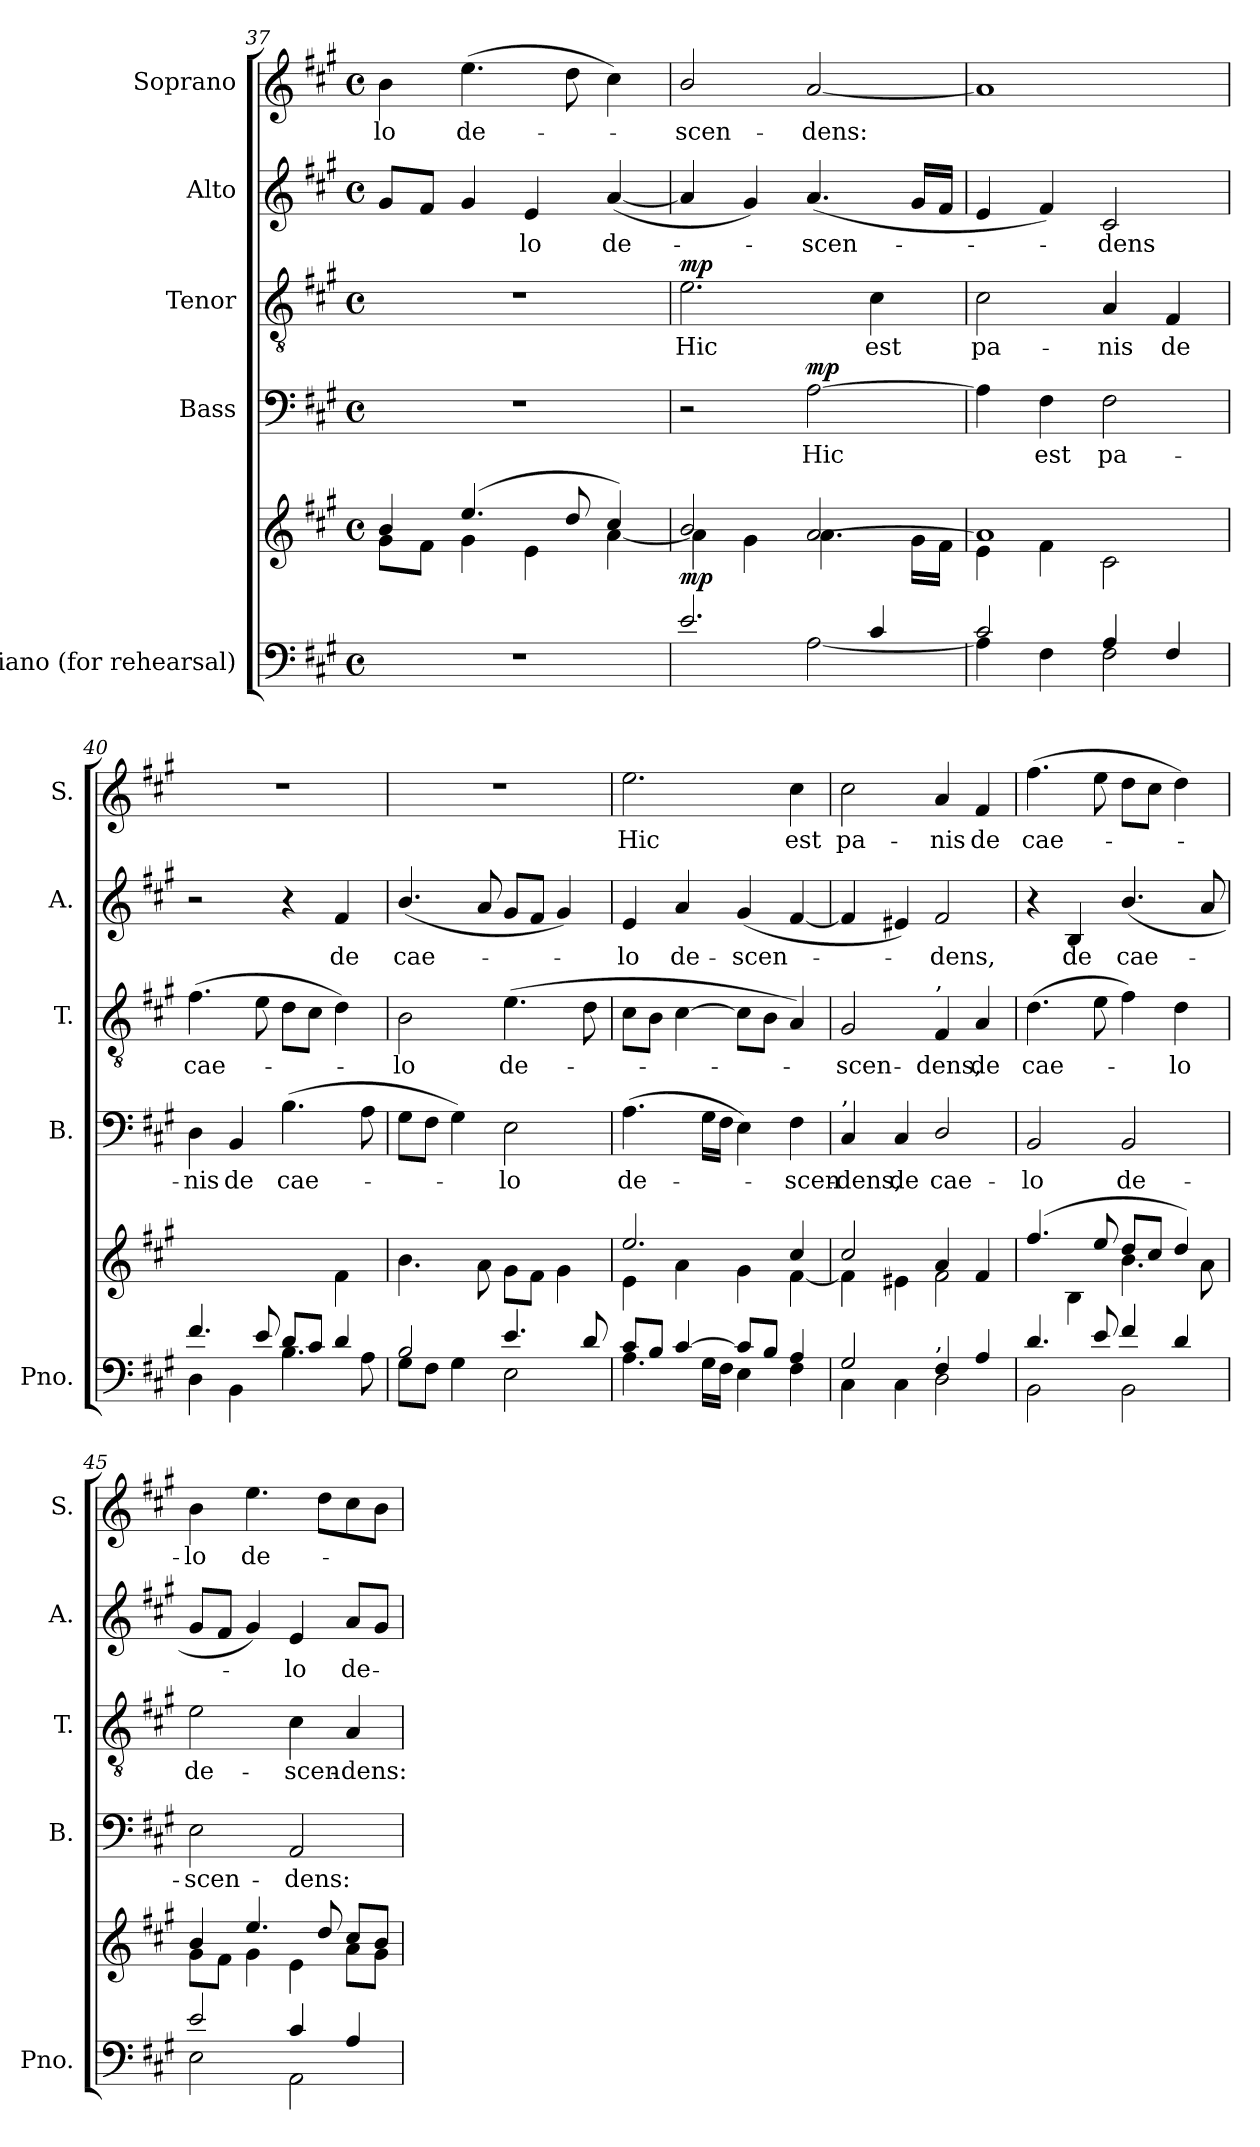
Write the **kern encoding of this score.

**kern	**kern	**dynam	**kern	**text	**dynam	**kern	**text	**dynam	**kern	**text	**kern	**text
*part5	*part5	*part5	*part4	*part4	*part4	*part3	*part3	*part3	*part2	*part2	*part1	*part1
*staff6	*staff5	*staff5/6	*staff4	*staff4	*staff4	*staff3	*staff3	*staff3	*staff2	*staff2	*staff1	*staff1
*I"Piano (for  rehearsal)	*	*	*I"Bass	*	*	*I"Tenor	*	*	*I"Alto	*	*I"Soprano	*
*I'Pno.	*	*	*I'B.	*	*	*I'T.	*	*	*I'A.	*	*I'S.	*
*clefF4	*clefG2	*	*clefF4	*	*	*clefGv2	*	*	*clefG2	*	*clefG2	*
*k[f#c#g#]	*k[f#c#g#]	*	*k[f#c#g#]	*	*	*k[f#c#g#]	*	*	*k[f#c#g#]	*	*k[f#c#g#]	*
*A:	*A:	*	*A:	*	*	*A:	*	*	*A:	*	*A:	*
*M4/4	*M4/4	*	*M4/4	*	*	*M4/4	*	*	*M4/4	*	*M4/4	*
*met(c)	*met(c)	*	*met(c)	*	*	*met(c)	*	*	*met(c)	*	*met(c)	*
=37	=37	=37	=37	=37	=37	=37	=37	=37	=37	=37	=37	=37
*	*^	*	*	*	*	*	*	*	*	*	*	*
!	!	!	!	!	!	!	!	!	!	!	!	!	!LO:LY:b
1r	4b/	8g#\L	.	1r	.	.	1r	.	.	8g#/L	.	4b\	-lo
.	.	8f#\J	.	.	.	.	.	.	.	8f#/J	.	.	.
!	!	!	!	!	!	!	!	!	!	!	!	!	!LO:LY:b
.	(>4.ee/	4g#\	.	.	.	.	.	.	.	4g#/	.	(>4.ee\	de-
!	!	!	!	!	!	!	!	!	!	!	!LO:LY:b	!	!
.	.	4e\	.	.	.	.	.	.	.	4e/	-lo	.	.
.	8dd/	.	.	.	.	.	.	.	.	.	.	8dd\	.
!	!	!	!	!	!	!	!	!	!	!	!LO:LY:b	!	!
.	4cc#/)	[4a\	.	.	.	.	.	.	.	(<[4a/	de-	4cc#\)	.
!!LO:PB:g=z
=38	=38	=38	=38	=38	=38	=38	=38	=38	=38	=38	=38	=38	=38
*^	*	*	*	*	*	*	*	*	*	*	*	*	*
!	!	!	!	!LO:DY:a=2	!	!	!	!	!LO:LY:b	!LO:DY:a	!	!	!	!LO:LY:b
2.e/	2ryy	2b/	4a\]	mp	2r	.	.	2.e\	Hic	mp	4a/]	.	2b/	scen-
.	.	.	4g#\	.	.	.	.	.	.	.	4g#/)	.	.	.
!	!	!	!	!	!	!LO:LY:b	!LO:DY:a	!	!	!	!	!LO:LY:b	!	!LO:LY:b
.	[2A\	[2a/	4.a\	.	[2A\	Hic	mp	.	.	.	(<4.a/	scen--	[2a/	-dens:
!	!	!	!	!	!	!	!	!	!LO:LY:b	!	!	!	!	!
4c#/	.	.	.	.	.	.	.	4c#\	est	.	.	.	.	.
.	.	.	16g#\LL	.	.	.	.	.	.	.	16g#/LL	.	.	.
.	.	.	16f#\JJ	.	.	.	.	.	.	.	16f#/JJ	.	.	.
=39	=39	=39	=39	=39	=39	=39	=39	=39	=39	=39	=39	=39	=39	=39
!	!	!	!	!	!	!	!	!	!LO:LY:b	!	!	!	!	!
2c#/	4A\]	1a]	4e\	.	4A\]	.	.	2c#\	pa-	.	4e/	.	1a]	.
!	!	!	!	!	!	!LO:LY:b	!	!	!	!	!	!	!	!
.	4F#\	.	4f#\	.	4F#\	est	.	.	.	.	4f#/)	.	.	.
!	!	!	!	!	!	!LO:LY:b	!	!	!LO:LY:b	!	!	!LO:LY:b	!	!
4A/	2F#\	.	2c#\	.	2F#\	pa-	.	4A/	-nis	.	2c#/	-dens	.	.
!	!	!	!	!	!	!	!	!	!LO:LY:b	!	!	!	!	!
4F#/	.	.	.	.	.	.	.	4F#/	de	.	.	.	.	.
=40	=40	=40	=40	=40	=40	=40	=40	=40	=40	=40	=40	=40	=40	=40
!	!	!	!	!	!	!LO:LY:b	!	!	!LO:LY:b	!	!	!	!	!
4.f#/	4D\	1ryy	2.ryy	.	4D\	-nis	.	(>4.f#\	cae--	.	2r	.	1r	.
!	!	!	!	!	!	!LO:LY:b	!	!	!	!	!	!	!	!
.	4BB\	.	.	.	4BB/	de	.	.	.	.	.	.	.	.
8e/	.	.	.	.	.	.	.	8e\	.	.	.	.	.	.
!	!	!	!	!	!	!LO:LY:b	!	!	!	!	!	!	!	!
8d/L	4.B\	.	.	.	(>4.B\	cae--	.	8d\L	.	.	4r	.	.	.
8c#/J	.	.	.	.	.	.	.	8c#\J	.	.	.	.	.	.
!	!	!	!	!	!	!	!	!	!	!	!	!LO:LY:b	!	!
4d/	.	.	4f#\	.	.	.	.	4d\)	.	.	4f#/	de	.	.
.	8A\	.	.	.	8A\	.	.	.	.	.	.	.	.	.
=41	=41	=41	=41	=41	=41	=41	=41	=41	=41	=41	=41	=41	=41	=41
!	!	!	!	!	!	!	!	!	!LO:LY:b	!	!	!LO:LY:b	!	!
2B/	8G#\L	1ryy	4.b\	.	8G#\L	.	.	2B\	-lo	.	(<4.b/	cae--	1r	.
.	8F#\J	.	.	.	8F#\J	.	.	.	.	.	.	.	.	.
.	4G#\	.	.	.	4G#\)	.	.	.	.	.	.	.	.	.
.	.	.	8a\	.	.	.	.	.	.	.	8a/	.	.	.
!	!	!	!	!	!	!LO:LY:b	!	!	!LO:LY:b	!	!	!	!	!
4.e/	2E\	.	8g#\L	.	2E\	-lo	.	(>4.e\	de--	.	8g#/L	.	.	.
.	.	.	8f#\J	.	.	.	.	.	.	.	8f#/J	.	.	.
.	.	.	4g#\	.	.	.	.	.	.	.	4g#/)	.	.	.
8d/	.	.	.	.	.	.	.	8d\	.	.	.	.	.	.
=42	=42	=42	=42	=42	=42	=42	=42	=42	=42	=42	=42	=42	=42	=42
!	!	!	!	!	!	!LO:LY:b	!	!	!	!	!	!LO:LY:b	!	!LO:LY:b
8c#/L	4.A\	2.ee/	4e\	.	(>4.A\	de--	.	8c#\L	.	.	4e/	-lo	2.ee\	Hic
8B/J	.	.	.	.	.	.	.	8B\J	.	.	.	.	.	.
!	!	!	!	!	!	!	!	!	!	!	!	!LO:LY:b	!	!
[4c#/	.	.	4a\	.	.	.	.	[4c#\	.	.	4a/	de-	.	.
.	16G#\LL	.	.	.	16G#\LL	.	.	.	.	.	.	.	.	.
.	16F#\JJ	.	.	.	16F#\JJ	.	.	.	.	.	.	.	.	.
!	!	!	!	!	!	!	!	!	!	!	!	!LO:LY:b	!	!
8c#/L]	4E\	.	4g#\	.	4E\)	.	.	8c#\L]	.	.	(<4g#/	-scen--	.	.
8B/J	.	.	.	.	.	.	.	8B\J	.	.	.	.	.	.
!	!	!	!	!	!	!LO:LY:b	!	!	!	!	!	!	!	!LO:LY:b
4A/	4F#\	4cc#/	[4f#\	.	4F#\	-scen-	.	4A/)	.	.	[4f#/	.	4cc#\	est
=43	=43	=43	=43	=43	=43	=43	=43	=43	=43	=43	=43	=43	=43	=43
!	!	!	!	!	!LO:TX:a:t=,	!	!	!	!	!	!	!	!	!
!	!	!	!	!	!	!LO:LY:b	!	!	!LO:LY:b	!	!	!	!	!LO:LY:b
2G#/	4C#\	2cc#/	4f#\]	.	4C#/	-dens,	.	2G#/	-scen-	.	4f#/]	.	2cc#\	pa-
!	!	!	!	!	!	!LO:LY:b	!	!	!	!	!	!	!	!
.	4C#\	.	4e#X\	.	4C#/	de	.	.	.	.	4e#X/)	.	.	.
!	!	!	!	!	!	!	!	!LO:TX:a:t=,	!	!	!	!	!	!
!LO:TX:a:t=,	!	!	!	!	!	!	!	!	!	!	!	!	!	!
!	!	!	!	!	!	!LO:LY:b	!	!	!LO:LY:b	!	!	!LO:LY:b	!	!LO:LY:b
4F#/	2D\	4a/	2f#\	.	2D/	cae-	.	4F#/	-dens,	.	2f#/	-dens,	4a/	-nis
!	!	!	!	!	!	!	!	!	!LO:LY:b	!	!	!	!	!LO:LY:b
4A/	.	4f#/	.	.	.	.	.	4A/	de	.	.	.	4f#/	de
!!LO:LB:g=z
=44	=44	=44	=44	=44	=44	=44	=44	=44	=44	=44	=44	=44	=44	=44
!	!	!	!	!	!	!LO:LY:b	!	!	!LO:LY:b	!	!	!	!	!LO:LY:b
4.d/	2BB\	(>4.ff#/	4ryy	.	2BB/	-lo	.	(>4.d\	cae--	.	4r	.	(>4.ff#\	cae--
!	!	!	!	!	!	!	!	!	!	!	!	!LO:LY:b	!	!
.	.	.	4B\	.	.	.	.	.	.	.	4B/	de	.	.
8e/	.	8ee/	.	.	.	.	.	8e\	.	.	.	.	8ee\	.
!	!	!	!	!	!	!LO:LY:b	!	!	!	!	!	!LO:LY:b	!	!
4f#/	2BB\	8dd/L	4.b\	.	2BB/	de-	.	4f#\)	.	.	(<4.b/	cae--	8dd\L	.
.	.	8cc#/J	.	.	.	.	.	.	.	.	.	.	8cc#\J	.
!	!	!	!	!	!	!	!	!	!LO:LY:b	!	!	!	!	!
4d/	.	4dd/)	.	.	.	.	.	4d\	-lo	.	.	.	4dd\)	.
.	.	.	8a\	.	.	.	.	.	.	.	8a/	.	.	.
=45	=45	=45	=45	=45	=45	=45	=45	=45	=45	=45	=45	=45	=45	=45
!	!	!	!	!	!	!LO:LY:b	!	!	!LO:LY:b	!	!	!	!	!LO:LY:b
2e/	2E\	4b/	8g#\L	.	2E\	-scen-	.	2e\	de-	.	8g#/L	.	4b\	-lo
.	.	.	8f#\J	.	.	.	.	.	.	.	8f#/J	.	.	.
!	!	!	!	!	!	!	!	!	!	!	!	!	!	!LO:LY:b
.	.	4.ee/	4g#\	.	.	.	.	.	.	.	4g#/)	.	4.ee\	de--
!	!	!	!	!	!	!LO:LY:b	!	!	!LO:LY:b	!	!	!LO:LY:b	!	!
4c#/	2AA\	.	4e\	.	2AA/	-dens:	.	4c#\	-scen-	.	4e/	-lo	.	.
.	.	8dd/	.	.	.	.	.	.	.	.	.	.	8dd\L	.
!	!	!	!	!	!	!	!	!	!LO:LY:b	!	!	!LO:LY:b	!	!
4A/	.	8cc#/L	8a\L	.	.	.	.	4A/	-dens:	.	8a/L	de--	8cc#\	.
.	.	8b/J	8g#\J	.	.	.	.	.	.	.	8g#/J	.	8b\J	.
*v	*v	*	*	*	*	*	*	*	*	*	*	*	*	*
*	*v	*v	*	*	*	*	*	*	*	*	*	*	*
=	=	=	=	=	=	=	=	=	=	=	=	=
*-	*-	*-	*-	*-	*-	*-	*-	*-	*-	*-	*-	*-
